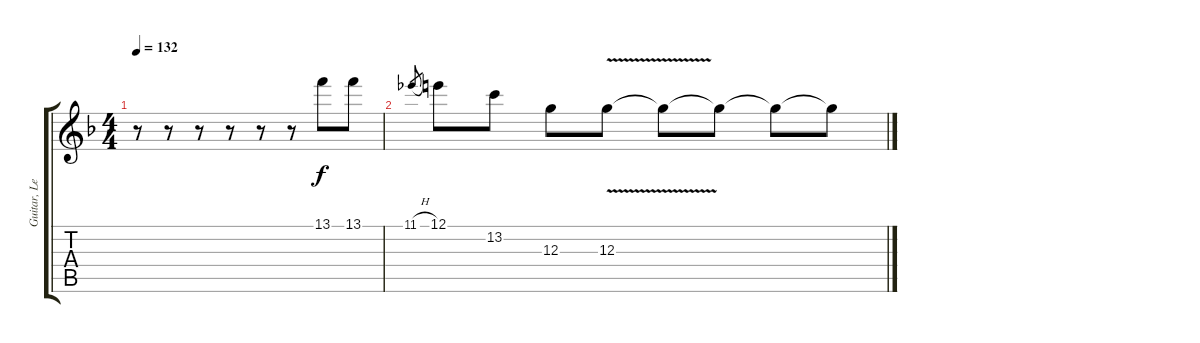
\track ("Guitar, Lead" "Guitar, Le") {instrument distortionguitar}
\staff {score tabs}
\tuning (E4 B3 G3 D3 A2 E2) {hide}
\ts (4 4)
\tempo 132
\clef g2
\ks f
r.8{dy f} r.8 r.8 r.8 r.8 r.8 13.1.8 13.1.8 |
11.1{h}.8{gr} 12.1.8 13.2.8 12.3.8 12.3{v}.8 12.3{t}.8 12.3{t}.8 12.3{t}.8 12.3{t}.8
